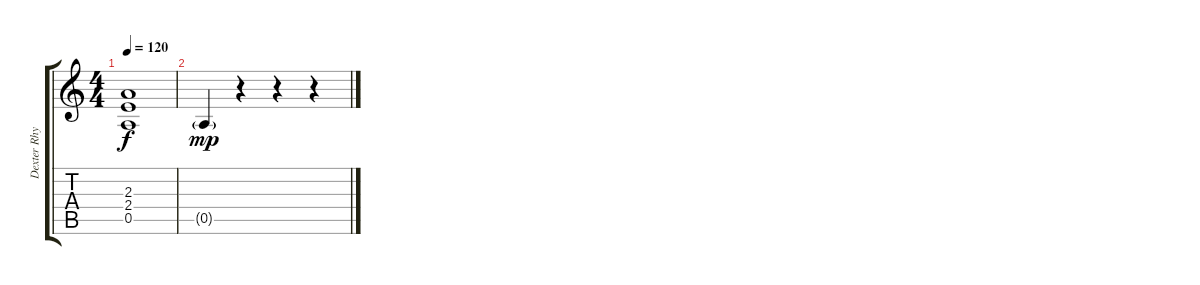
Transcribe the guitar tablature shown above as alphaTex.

\track ("Dexter Rhythm Guitar" "Dexter Rhy") {instrument distortionguitar}
\staff {score tabs}
\tuning (E4 B3 G3 D3 A2 E2) {hide}
\ts (4 4)
\tempo 120
\clef g2
\ks c
(2.3 2.4 0.5).1{dy f} |
0.5{g}.4{dy mp} r.4 r.4 r.4
